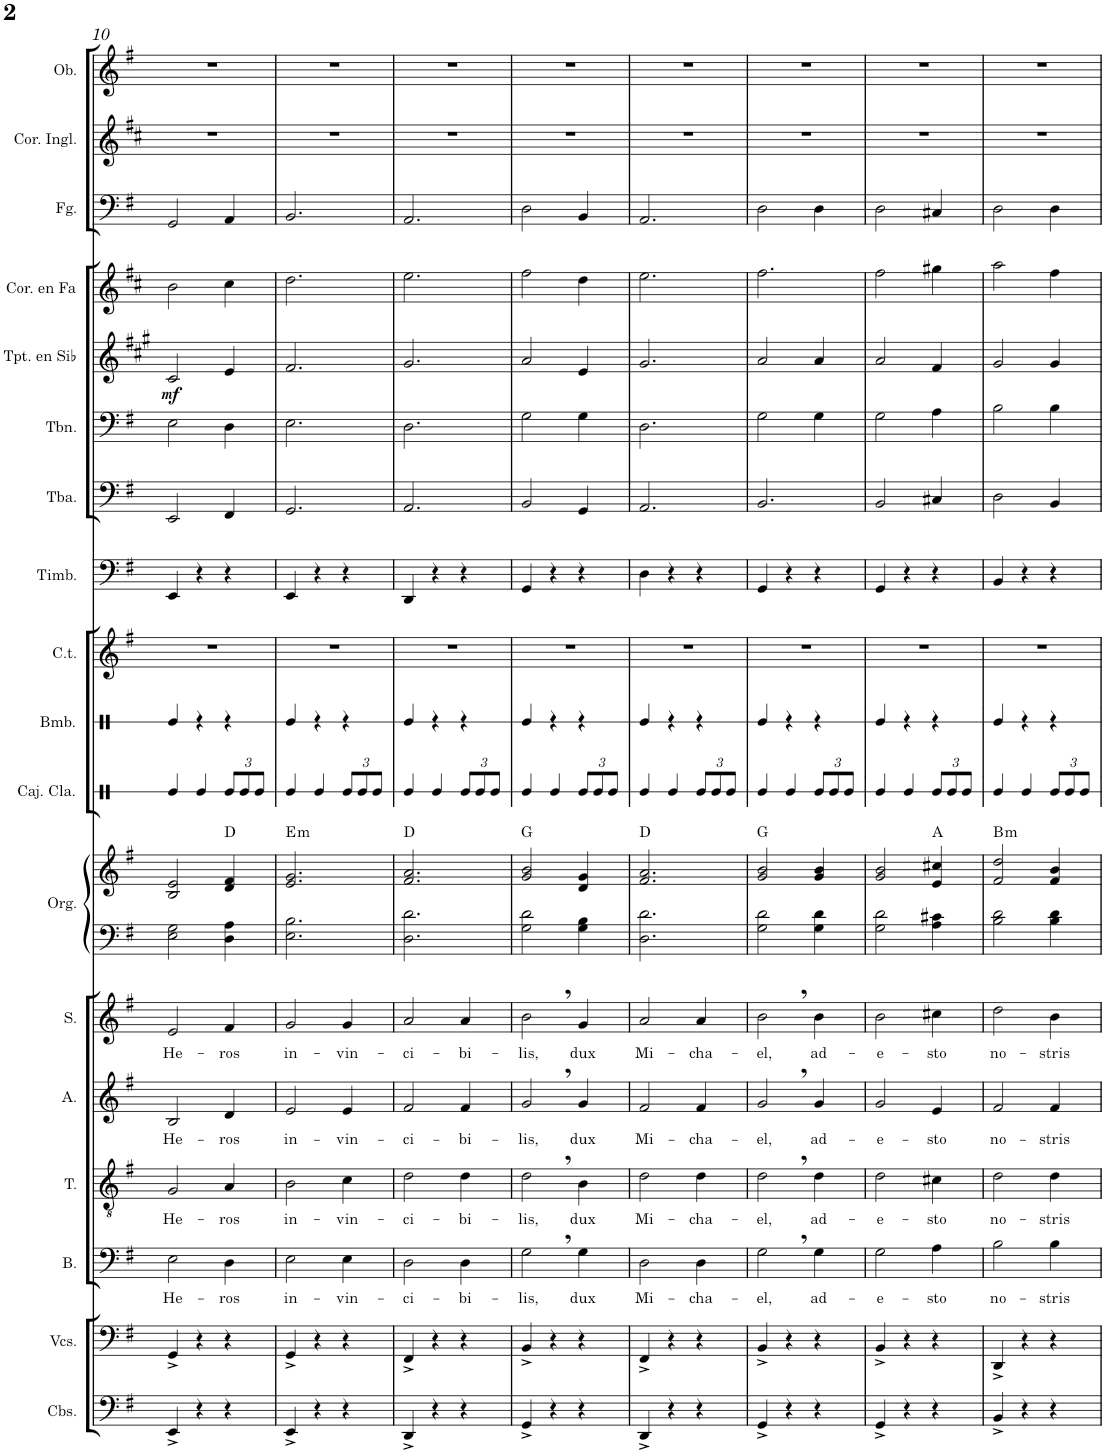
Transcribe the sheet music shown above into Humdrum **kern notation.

**kern	**kern	**kern	**text	**kern	**text	**kern	**text	**kern	**text	**kern	**kern	**harte	**kern	**kern	**kern	**kern	**kern	**kern	**kern	**dynam	**kern	**kern	**kern	**kern
*part18	*part17	*part16	*part16	*part15	*part15	*part14	*part14	*part13	*part13	*part12	*part12	*part12	*part11	*part10	*part9	*part8	*part7	*part6	*part5	*part5	*part4	*part3	*part2	*part1
*staff19	*staff18	*staff17	*staff17	*staff16	*staff16	*staff15	*staff15	*staff14	*staff14	*staff13	*staff12	*	*staff11	*staff10	*staff9	*staff8	*staff7	*staff6	*staff5	*staff5	*staff4	*staff3	*staff2	*staff1
*I"Contrabajos	*I"Violonchelos	*I"Bajo	*	*I"Tenor	*	*I"Alto	*	*I"Soprano	*	*I"Órgano	*	*	*I"Caja clara	*I"Bombo	*I"Campanas tubulares	*I"Timbales	*I"Tuba	*I"Trombón	*I"Trompeta en Sib	*	*I"Trompa en Fa	*I"Fagot	*I"Corno inglés	*I"Oboe
*I'Cbs.	*I'Vcs.	*I'B.	*	*I'T.	*	*I'A.	*	*I'S.	*	*	*	*	*I'Caj. Cla.	*I'Bmb.	*I'C.t.	*I'Timb.	*I'Tba.	*I'Tbn.	*I'Tpt. en Sib	*	*	*I'Fg.	*I'Cor. Ingl.	*I'Ob.
!!LO:PB:g=z
*clefF4	*clefF4	*clefF4	*	*clefGv2	*	*clefG2	*	*clefG2	*	*clefF4	*clefG2	*	*clefX	*clefX	*clefG2	*clefF4	*clefF4	*clefF4	*clefG2	*	*clefG2	*clefF4	*clefG2	*clefG2
*Trd7c12	*	*	*	*	*	*	*	*	*	*	*	*	*	*	*	*	*	*	*Trd1c2	*	*Trd4c7	*	*Trd4c7	*
*k[f#]	*k[f#]	*k[f#]	*	*k[f#]	*	*k[f#]	*	*k[f#]	*	*k[f#]	*k[f#]	*	*k[]	*k[]	*k[f#]	*k[f#]	*k[f#]	*k[f#]	*k[f#c#g#]	*	*k[f#c#]	*k[f#]	*k[f#c#]	*k[f#]
*M3/4	*M3/4	*M3/4	*	*M3/4	*	*M3/4	*	*M3/4	*	*M3/4	*M3/4	*	*M3/4	*M3/4	*M3/4	*M3/4	*M3/4	*M3/4	*M3/4	*	*M3/4	*M3/4	*M3/4	*M3/4
=10	=10	=10	=10	=10	=10	=10	=10	=10	=10	=10	=10	=10	=10	=10	=10	=10	=10	=10	=10	=10	=10	=10	=10	=10
!	!	!	!LO:LY:b	!	!LO:LY:b	!	!LO:LY:b	!	!LO:LY:b	!	!	!	!	!	!	!	!	!	!	!LO:DY:b	!	!	!	!
4EE^/	4GG^/	2E\	He-	2G/	He-	2B/	He-	2e/	He-	2E\ 2G\	2B/ 2e/	.	4Re/	4Re/	2.r	4EE/	2EE/	2E\	2c#/	mf	2b\	2GG/	2.r	2.r
4r	4r	.	.	.	.	.	.	.	.	.	.	.	4Re/	4r	.	4r	.	.	.	.	.	.	.	.
!	!	!	!LO:LY:b	!	!LO:LY:b	!	!LO:LY:b	!	!LO:LY:b	!	!	!	!	!	!	!	!	!	!	!	!	!	!	!
*	*	*	*	*	*	*	*	*	*	*	*	*	*Xbrackettup	*	*	*	*	*	*	*	*	*	*	*
4r	4r	4D\	-ros	4A/	-ros	4d/	-ros	4f#/	-ros	4D\ 4A\	4d/ 4f#/	D:maj	12Re/L	4r	.	4r	4FF#/	4D\	4e/	.	4cc#\	4AA/	.	.
.	.	.	.	.	.	.	.	.	.	.	.	.	12Re/	.	.	.	.	.	.	.	.	.	.	.
.	.	.	.	.	.	.	.	.	.	.	.	.	12Re/J	.	.	.	.	.	.	.	.	.	.	.
=11	=11	=11	=11	=11	=11	=11	=11	=11	=11	=11	=11	=11	=11	=11	=11	=11	=11	=11	=11	=11	=11	=11	=11	=11
!	!	!	!LO:LY:b	!	!LO:LY:b	!	!LO:LY:b	!	!LO:LY:b	!	!	!LO:H:kt=m	!	!	!	!	!	!	!	!	!	!	!	!
4EE^/	4GG^/	2E\	in-	2B\	in-	2e/	in-	2g/	in-	2.E\ 2.B\	2.e/ 2.g/	E:min	4Re/	4Re/	2.r	4EE/	2.GG/	2.E\	2.f#/	.	2.dd\	2.BB/	2.r	2.r
4r	4r	.	.	.	.	.	.	.	.	.	.	.	4Re/	4r	.	4r	.	.	.	.	.	.	.	.
!	!	!	!LO:LY:b	!	!LO:LY:b	!	!LO:LY:b	!	!LO:LY:b	!	!	!	!	!	!	!	!	!	!	!	!	!	!	!
4r	4r	4E\	-vin-	4c\	-vin-	4e/	-vin-	4g/	-vin-	.	.	.	12Re/L	4r	.	4r	.	.	.	.	.	.	.	.
.	.	.	.	.	.	.	.	.	.	.	.	.	12Re/	.	.	.	.	.	.	.	.	.	.	.
.	.	.	.	.	.	.	.	.	.	.	.	.	12Re/J	.	.	.	.	.	.	.	.	.	.	.
=12	=12	=12	=12	=12	=12	=12	=12	=12	=12	=12	=12	=12	=12	=12	=12	=12	=12	=12	=12	=12	=12	=12	=12	=12
!	!	!	!LO:LY:b	!	!LO:LY:b	!	!LO:LY:b	!	!LO:LY:b	!	!	!	!	!	!	!	!	!	!	!	!	!	!	!
4DD^/	4FF#^/	2D\	-ci-	2d\	-ci-	2f#/	-ci-	2a/	-ci-	2.D\ 2.d\	2.f#/ 2.a/	D:maj	4Re/	4Re/	2.r	4DD/	2.AA/	2.D\	2.g#/	.	2.ee\	2.AA/	2.r	2.r
4r	4r	.	.	.	.	.	.	.	.	.	.	.	4Re/	4r	.	4r	.	.	.	.	.	.	.	.
!	!	!	!LO:LY:b	!	!LO:LY:b	!	!LO:LY:b	!	!LO:LY:b	!	!	!	!	!	!	!	!	!	!	!	!	!	!	!
4r	4r	4D\	-bi-	4d\	-bi-	4f#/	-bi-	4a/	-bi-	.	.	.	12Re/L	4r	.	4r	.	.	.	.	.	.	.	.
.	.	.	.	.	.	.	.	.	.	.	.	.	12Re/	.	.	.	.	.	.	.	.	.	.	.
.	.	.	.	.	.	.	.	.	.	.	.	.	12Re/J	.	.	.	.	.	.	.	.	.	.	.
=13	=13	=13	=13	=13	=13	=13	=13	=13	=13	=13	=13	=13	=13	=13	=13	=13	=13	=13	=13	=13	=13	=13	=13	=13
!	!	!	!LO:LY:b	!	!LO:LY:b	!	!LO:LY:b	!	!LO:LY:b	!	!	!	!	!	!	!	!	!	!	!	!	!	!	!
4GG^/	4BB^/	2G,\	-lis,	2d,\	-lis,	2g,/	-lis,	2b,\	-lis,	2G\ 2d\	2g/ 2b/	G:maj	4Re/	4Re/	2.r	4GG/	2BB/	2G\	2a/	.	2ff#\	2D\	2.r	2.r
4r	4r	.	.	.	.	.	.	.	.	.	.	.	4Re/	4r	.	4r	.	.	.	.	.	.	.	.
!	!	!	!LO:LY:b	!	!LO:LY:b	!	!LO:LY:b	!	!LO:LY:b	!	!	!	!	!	!	!	!	!	!	!	!	!	!	!
4r	4r	4G\	dux	4B\	dux	4g/	dux	4g/	dux	4G\ 4B\	4d/ 4g/	.	12Re/L	4r	.	4r	4GG/	4G\	4e/	.	4dd\	4BB/	.	.
.	.	.	.	.	.	.	.	.	.	.	.	.	12Re/	.	.	.	.	.	.	.	.	.	.	.
.	.	.	.	.	.	.	.	.	.	.	.	.	12Re/J	.	.	.	.	.	.	.	.	.	.	.
=14	=14	=14	=14	=14	=14	=14	=14	=14	=14	=14	=14	=14	=14	=14	=14	=14	=14	=14	=14	=14	=14	=14	=14	=14
!	!	!	!LO:LY:b	!	!LO:LY:b	!	!LO:LY:b	!	!LO:LY:b	!	!	!	!	!	!	!	!	!	!	!	!	!	!	!
4DD^/	4FF#^/	2D\	Mi-	2d\	Mi-	2f#/	Mi-	2a/	Mi-	2.D\ 2.d\	2.f#/ 2.a/	D:maj	4Re/	4Re/	2.r	4D\	2.AA/	2.D\	2.g#/	.	2.ee\	2.AA/	2.r	2.r
4r	4r	.	.	.	.	.	.	.	.	.	.	.	4Re/	4r	.	4r	.	.	.	.	.	.	.	.
!	!	!	!LO:LY:b	!	!LO:LY:b	!	!LO:LY:b	!	!LO:LY:b	!	!	!	!	!	!	!	!	!	!	!	!	!	!	!
4r	4r	4D\	-cha-	4d\	-cha-	4f#/	-cha-	4a/	-cha-	.	.	.	12Re/L	4r	.	4r	.	.	.	.	.	.	.	.
.	.	.	.	.	.	.	.	.	.	.	.	.	12Re/	.	.	.	.	.	.	.	.	.	.	.
.	.	.	.	.	.	.	.	.	.	.	.	.	12Re/J	.	.	.	.	.	.	.	.	.	.	.
=15	=15	=15	=15	=15	=15	=15	=15	=15	=15	=15	=15	=15	=15	=15	=15	=15	=15	=15	=15	=15	=15	=15	=15	=15
!	!	!	!LO:LY:b	!	!LO:LY:b	!	!LO:LY:b	!	!LO:LY:b	!	!	!	!	!	!	!	!	!	!	!	!	!	!	!
4GG^/	4BB^/	2G,\	-el,	2d,\	-el,	2g,/	-el,	2b,\	-el,	2G\ 2d\	2g/ 2b/	G:maj	4Re/	4Re/	2.r	4GG/	2.BB/	2G\	2a/	.	2.ff#\	2D\	2.r	2.r
4r	4r	.	.	.	.	.	.	.	.	.	.	.	4Re/	4r	.	4r	.	.	.	.	.	.	.	.
!	!	!	!LO:LY:b	!	!LO:LY:b	!	!LO:LY:b	!	!LO:LY:b	!	!	!	!	!	!	!	!	!	!	!	!	!	!	!
4r	4r	4G\	ad-	4d\	ad-	4g/	ad-	4b\	ad-	4G\ 4d\	4g/ 4b/	.	12Re/L	4r	.	4r	.	4G\	4a/	.	.	4D\	.	.
.	.	.	.	.	.	.	.	.	.	.	.	.	12Re/	.	.	.	.	.	.	.	.	.	.	.
.	.	.	.	.	.	.	.	.	.	.	.	.	12Re/J	.	.	.	.	.	.	.	.	.	.	.
=16	=16	=16	=16	=16	=16	=16	=16	=16	=16	=16	=16	=16	=16	=16	=16	=16	=16	=16	=16	=16	=16	=16	=16	=16
!	!	!	!LO:LY:b	!	!LO:LY:b	!	!LO:LY:b	!	!LO:LY:b	!	!	!	!	!	!	!	!	!	!	!	!	!	!	!
4GG^/	4BB^/	2G\	-e-	2d\	-e-	2g/	-e-	2b\	-e-	2G\ 2d\	2g/ 2b/	.	4Re/	4Re/	2.r	4GG/	2BB/	2G\	2a/	.	2ff#\	2D\	2.r	2.r
4r	4r	.	.	.	.	.	.	.	.	.	.	.	4Re/	4r	.	4r	.	.	.	.	.	.	.	.
!	!	!	!LO:LY:b	!	!LO:LY:b	!	!LO:LY:b	!	!LO:LY:b	!	!	!	!	!	!	!	!	!	!	!	!	!	!	!
4r	4r	4A\	-sto	4c#X\	-sto	4e/	-sto	4cc#X\	-sto	4A\ 4c#X\	4e/ 4cc#X/	A:maj	12Re/L	4r	.	4r	4C#X/	4A\	4f#/	.	4gg#X\	4C#X/	.	.
.	.	.	.	.	.	.	.	.	.	.	.	.	12Re/	.	.	.	.	.	.	.	.	.	.	.
.	.	.	.	.	.	.	.	.	.	.	.	.	12Re/J	.	.	.	.	.	.	.	.	.	.	.
=17	=17	=17	=17	=17	=17	=17	=17	=17	=17	=17	=17	=17	=17	=17	=17	=17	=17	=17	=17	=17	=17	=17	=17	=17
!	!	!	!LO:LY:b	!	!LO:LY:b	!	!LO:LY:b	!	!LO:LY:b	!	!	!LO:H:kt=m	!	!	!	!	!	!	!	!	!	!	!	!
4BB^/	4DD^/	2B\	no-	2d\	no-	2f#/	no-	2dd\	no-	2B\ 2d\	2f#/ 2dd/	B:min	4Re/	4Re/	2.r	4BB/	2D\	2B\	2g#/	.	2aa\	2D\	2.r	2.r
4r	4r	.	.	.	.	.	.	.	.	.	.	.	4Re/	4r	.	4r	.	.	.	.	.	.	.	.
!	!	!	!LO:LY:b	!	!LO:LY:b	!	!LO:LY:b	!	!LO:LY:b	!	!	!	!	!	!	!	!	!	!	!	!	!	!	!
4r	4r	4B\	-stris	4d\	-stris	4f#/	-stris	4b\	-stris	4B\ 4d\	4f#/ 4b/	.	12Re/L	4r	.	4r	4BB/	4B\	4g#/	.	4ff#\	4D\	.	.
.	.	.	.	.	.	.	.	.	.	.	.	.	12Re/	.	.	.	.	.	.	.	.	.	.	.
.	.	.	.	.	.	.	.	.	.	.	.	.	12Re/J	.	.	.	.	.	.	.	.	.	.	.
=	=	=	=	=	=	=	=	=	=	=	=	=	=	=	=	=	=	=	=	=	=	=	=	=
*-	*-	*-	*-	*-	*-	*-	*-	*-	*-	*-	*-	*-	*-	*-	*-	*-	*-	*-	*-	*-	*-	*-	*-	*-
